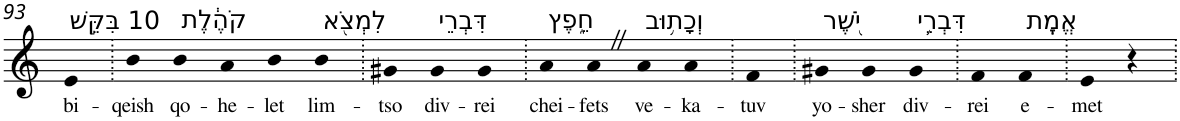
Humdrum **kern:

**kern	**text
*part1	*part1
*staff1	*staff1
*I"Piano	*
*I'Pno	*
!!LO:PB:g=z
*clefG2	*
*k[]	*
=93	=93
!LO:TX:a:t=10 בִּקֵּ֣שׁ	!
!	!LO:LY:b
4e	bi-
=94.	=94.
!	!LO:LY:b
4b	-qeish
!LO:TX:a:t=קֹהֶ֔לֶת	!
!	!LO:LY:b
4b	qo-
!	!LO:LY:b
4a	-he-
!	!LO:LY:b
4b	-let
!LO:TX:a:t=לִמְצֹ֖א	!
!	!LO:LY:b
4b	lim-
=95.	=95.
!	!LO:LY:b
4g#X	-tso
!LO:TX:a:t=דִּבְרֵי	!
!	!LO:LY:b
4g#	div-
!	!LO:LY:b
4g#	-rei
=96.	=96.
!LO:TX:a:t=חֵ֑פֶץ	!
!	!LO:LY:b
4a	chei-
!	!LO:LY:b
4aZ	-fets
!LO:TX:a:t=וְכָת֥וּב	!
!	!LO:LY:b
4a	ve-
!	!LO:LY:b
4a	-ka-
=97.	=97.
!	!LO:LY:b
4f	-tuv
=98.	=98.
!LO:TX:a:t=יֹ֖שֶׁר	!
!	!LO:LY:b
4g#X	yo-
!	!LO:LY:b
4g#	-sher
!LO:TX:a:t=דִּבְרֵ֥י	!
!	!LO:LY:b
4g#	div-
=99.	=99.
!	!LO:LY:b
4f	-rei
!LO:TX:a:t=אֱמֶֽת	!
!	!LO:LY:b
4f	e-
=100.	=100.
!	!LO:LY:b
4e	-met
4r	.
=.	=.
*-	*-
